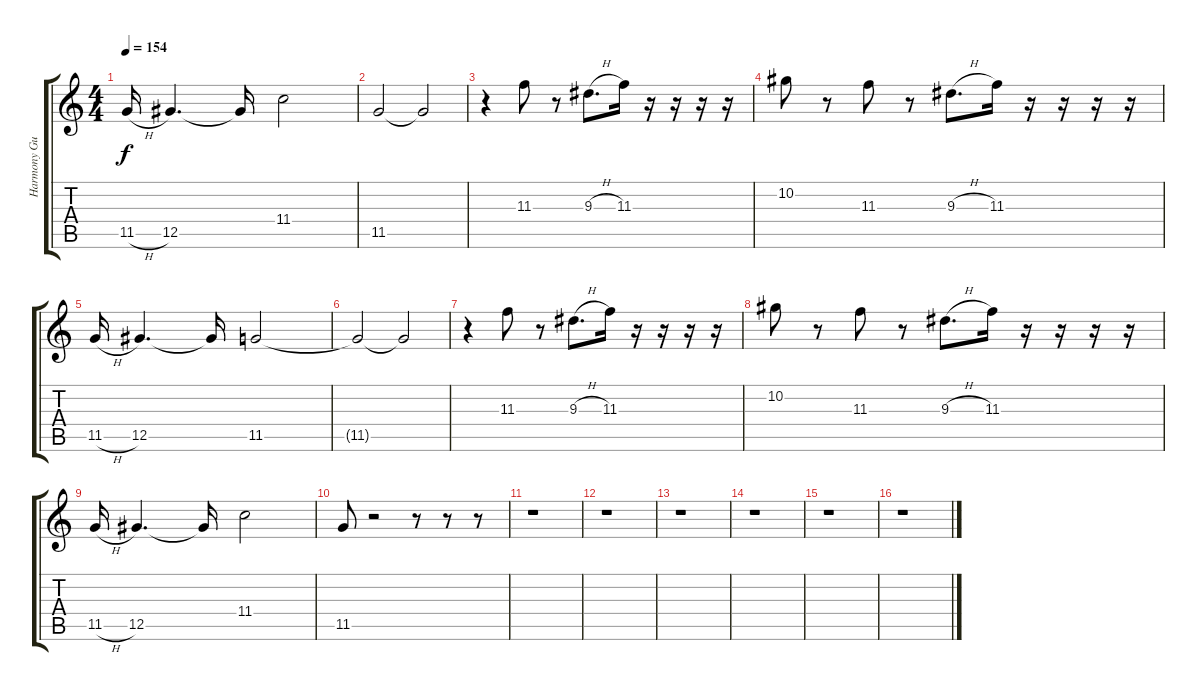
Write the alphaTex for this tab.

\track ("Harmony Guitar 2" "Harmony Gu") {instrument acousticguitarsteel}
\staff {score tabs}
\tuning (Eb4 Bb3 Gb3 Db3 Ab2 Db2) {hide}
\ts (4 4)
\tempo 154
\clef g2
\ks c
11.5{h}.16{dy f} 12.5.4{d} 12.5{t}.16 11.4.2 |
11.5.2 11.5{t}.2 |
r.4 11.3.8 r.8 9.3{h}.8{d} 11.3.16 r.16 r.16 r.16 r.16 |
10.2.8 r.8 11.3.8 r.8 9.3{h}.8{d} 11.3.16 r.16 r.16 r.16 r.16 |
11.5{h}.16 12.5.4{d} 12.5{t}.16 11.5.2 |
11.5{t}.2 11.5{t}.2 |
r.4 11.3.8 r.8 9.3{h}.8{d} 11.3.16 r.16 r.16 r.16 r.16 |
10.2.8 r.8 11.3.8 r.8 9.3{h}.8{d} 11.3.16 r.16 r.16 r.16 r.16 |
11.5{h}.16 12.5.4{d} 12.5{t}.16 11.4.2 |
11.5.8 r.2 r.8 r.8 r.8 |
r.1 |
r.1 |
r.1 |
r.1 |
r.1 |
r.1
